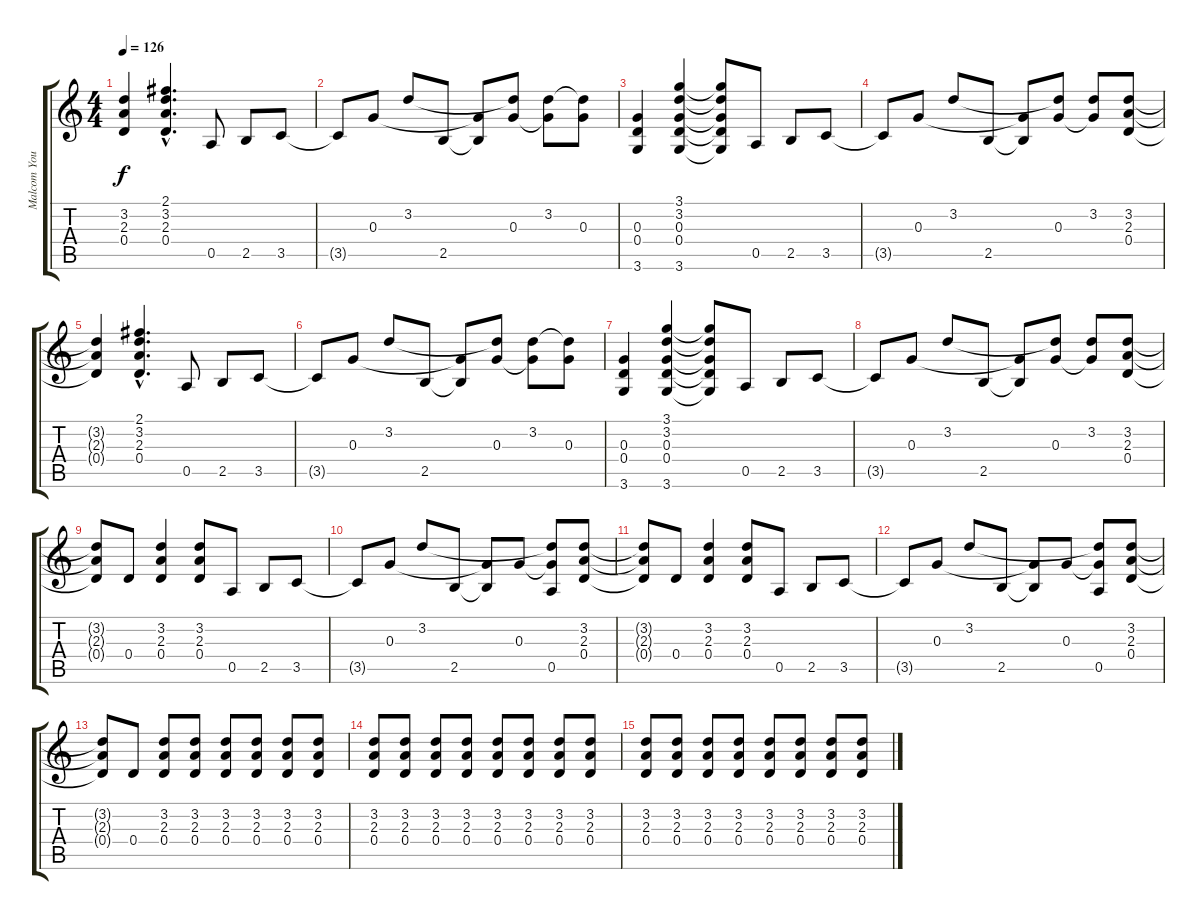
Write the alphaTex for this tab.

\track ("Malcom Young (Guitar)" "Malcom You") {instrument overdrivenguitar}
\staff {score tabs}
\tuning (E4 B3 G3 D3 A2 E2) {hide}
\ts (4 4)
\tempo 126
\clef g2
\ks c
(3.2{t} 2.3{t} 0.4{t}).4{dy f} (2.1{hac} 3.2{hac} 2.3{hac} 0.4{hac}).4{d} 0.5.8 2.5.8 3.5.8 |
3.5{t}.8 0.3.8 3.2.8 2.5.8 (0.3{t} 2.5{t}).8 (3.2{t} 0.3).8 (3.2 0.3{t}).8 (3.2{t} 0.3).8 |
(0.3 0.4 3.6).4 (3.1 3.2 0.3 0.4 3.6).4 (3.1{t} 3.2{t} 0.3{t} 0.4{t} 3.6{t}).8 0.5.8 2.5.8 3.5.8 |
3.5{t}.8 0.3.8 3.2.8 2.5.8 (0.3{t} 2.5{t}).8 (3.2{t} 0.3).8 (3.2 0.3{t}).8 (3.2 2.3 0.4).8 |
(3.2{t} 2.3{t} 0.4{t}).4 (2.1{hac} 3.2{hac} 2.3{hac} 0.4{hac}).4{d} 0.5.8 2.5.8 3.5.8 |
3.5{t}.8 0.3.8 3.2.8 2.5.8 (0.3{t} 2.5{t}).8 (3.2{t} 0.3).8 (3.2 0.3{t}).8 (3.2{t} 0.3).8 |
(0.3 0.4 3.6).4 (3.1 3.2 0.3 0.4 3.6).4 (3.1{t} 3.2{t} 0.3{t} 0.4{t} 3.6{t}).8 0.5.8 2.5.8 3.5.8 |
3.5{t}.8 0.3.8 3.2.8 2.5.8 (0.3{t} 2.5{t}).8 (3.2{t} 0.3).8 (3.2 0.3{t}).8 (3.2 2.3 0.4).8 |
(3.2{t} 2.3{t} 0.4{t}).8 0.4.8 (3.2 2.3 0.4).4 (3.2 2.3 0.4).8 0.5.8 2.5.8 3.5.8 |
3.5{t}.8 0.3.8 3.2.8 2.5.8 (0.3{t} 2.5{t}).8 0.3.8 (3.2{t} 0.3{t} 0.5).8 (3.2 2.3 0.4).8 |
(3.2{t} 2.3{t} 0.4{t}).8 0.4.8 (3.2 2.3 0.4).4 (3.2 2.3 0.4).8 0.5.8 2.5.8 3.5.8 |
3.5{t}.8 0.3.8 3.2.8 2.5.8 (0.3{t} 2.5{t}).8 0.3.8 (3.2{t} 0.3{t} 0.5).8 (3.2 2.3 0.4).8 |
(3.2{t} 2.3{t} 0.4{t}).8 0.4.8 (3.2 2.3 0.4).8 (3.2 2.3 0.4).8 (3.2 2.3 0.4).8 (3.2 2.3 0.4).8 (3.2 2.3 0.4).8 (3.2 2.3 0.4).8 |
(3.2 2.3 0.4).8 (3.2 2.3 0.4).8 (3.2 2.3 0.4).8 (3.2 2.3 0.4).8 (3.2 2.3 0.4).8 (3.2 2.3 0.4).8 (3.2 2.3 0.4).8 (3.2 2.3 0.4).8 |
(3.2 2.3 0.4).8 (3.2 2.3 0.4).8 (3.2 2.3 0.4).8 (3.2 2.3 0.4).8 (3.2 2.3 0.4).8 (3.2 2.3 0.4).8 (3.2 2.3 0.4).8 (3.2 2.3 0.4).8
